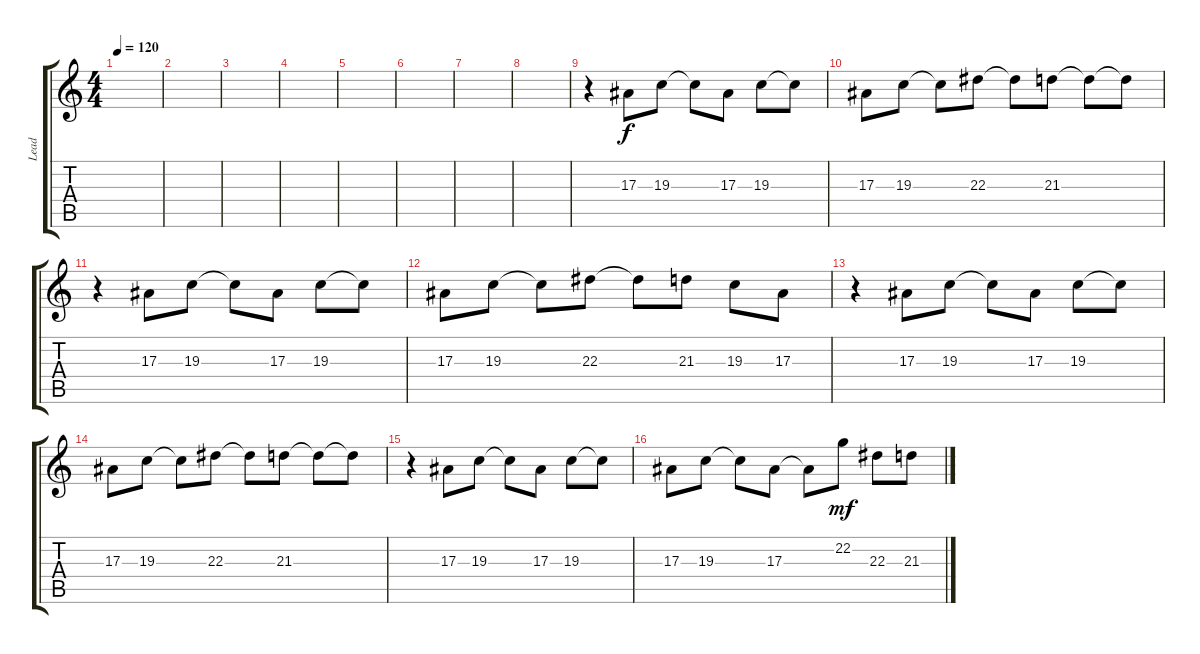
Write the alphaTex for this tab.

\track ("Lead" "Lead") {instrument stringensemble1}
\staff {score tabs}
\tuning (D4 A3 F3 C3 G2 C2) {hide}
\ts (4 4)
\tempo 120
\clef g2
\ks c
|
|
|
|
|
|
|
|
r.4 17.3.8 19.3.8 19.3{t}.8 17.3.8 19.3.8 19.3{t}.8 |
17.3.8 19.3.8 19.3{t}.8 22.3.8 22.3{t}.8 21.3.8 21.3{t}.8 21.3{t}.8 |
r.4 17.3.8 19.3.8 19.3{t}.8 17.3.8 19.3.8 19.3{t}.8 |
17.3.8 19.3.8 19.3{t}.8 22.3.8 22.3{t}.8 21.3.8 19.3.8 17.3.8 |
r.4 17.3.8 19.3.8 19.3{t}.8 17.3.8 19.3.8 19.3{t}.8 |
17.3.8 19.3.8 19.3{t}.8 22.3.8 22.3{t}.8 21.3.8 21.3{t}.8 21.3{t}.8 |
r.4 17.3.8 19.3.8 19.3{t}.8 17.3.8 19.3.8 19.3{t}.8 |
17.3.8 19.3.8 19.3{t}.8 17.3.8 17.3{t}.8 22.2.8{dy mf} 22.3.8 21.3.8
